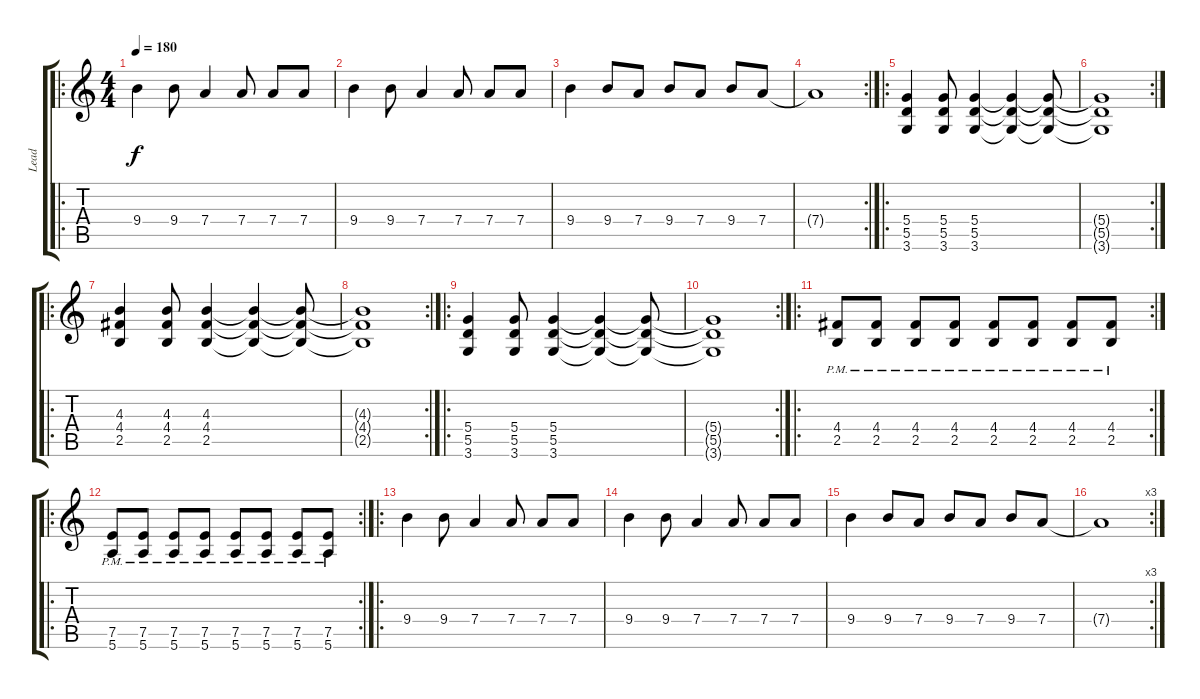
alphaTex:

\track ("Lead" "Lead") {instrument overdrivenguitar}
\staff {score tabs}
\tuning (E4 B3 G3 D3 A2 E2) {hide}
\ro
\ts (4 4)
\tempo 180
\clef g2
\ks c
9.4.4{dy f} 9.4.8 7.4.4 7.4.8 7.4.8 7.4.8 |
9.4.4 9.4.8 7.4.4 7.4.8 7.4.8 7.4.8 |
9.4.4 9.4.8 7.4.8 9.4.8 7.4.8 9.4.8 7.4.8 |
\rc 2
7.4{t}.1 |
\ro
(5.4 5.5 3.6).4 (5.4 5.5 3.6).8 (5.4 5.5 3.6).4 (5.4{t} 5.5{t} 3.6{t}).4 (5.4{t} 5.5{t} 3.6{t}).8 |
\rc 2
(5.4{t} 5.5{t} 3.6{t}).1 |
\ro
(4.3 4.4 2.5).4 (4.3 4.4 2.5).8 (4.3 4.4 2.5).4 (4.3{t} 4.4{t} 2.5{t}).4 (4.3{t} 4.4{t} 2.5{t}).8 |
\rc 2
(4.3{t} 4.4{t} 2.5{t}).1 |
\ro
(5.4 5.5 3.6).4 (5.4 5.5 3.6).8 (5.4 5.5 3.6).4 (5.4{t} 5.5{t} 3.6{t}).4 (5.4{t} 5.5{t} 3.6{t}).8 |
\rc 2
(5.4{t} 5.5{t} 3.6{t}).1 |
\ro
\rc 2
(4.4 2.5{pm}).8 (4.4 2.5{pm}).8 (4.4 2.5{pm}).8 (4.4 2.5{pm}).8 (4.4 2.5{pm}).8 (4.4 2.5{pm}).8 (4.4 2.5{pm}).8 (4.4 2.5{pm}).8 |
\ro
\rc 2
(7.5 5.6{pm}).8 (7.5 5.6{pm}).8 (7.5 5.6{pm}).8 (7.5 5.6{pm}).8 (7.5 5.6{pm}).8 (7.5 5.6{pm}).8 (7.5 5.6{pm}).8 (7.5 5.6{pm}).8 |
\ro
9.4.4 9.4.8 7.4.4 7.4.8 7.4.8 7.4.8 |
9.4.4 9.4.8 7.4.4 7.4.8 7.4.8 7.4.8 |
9.4.4 9.4.8 7.4.8 9.4.8 7.4.8 9.4.8 7.4.8 |
\rc 3
7.4{t}.1
